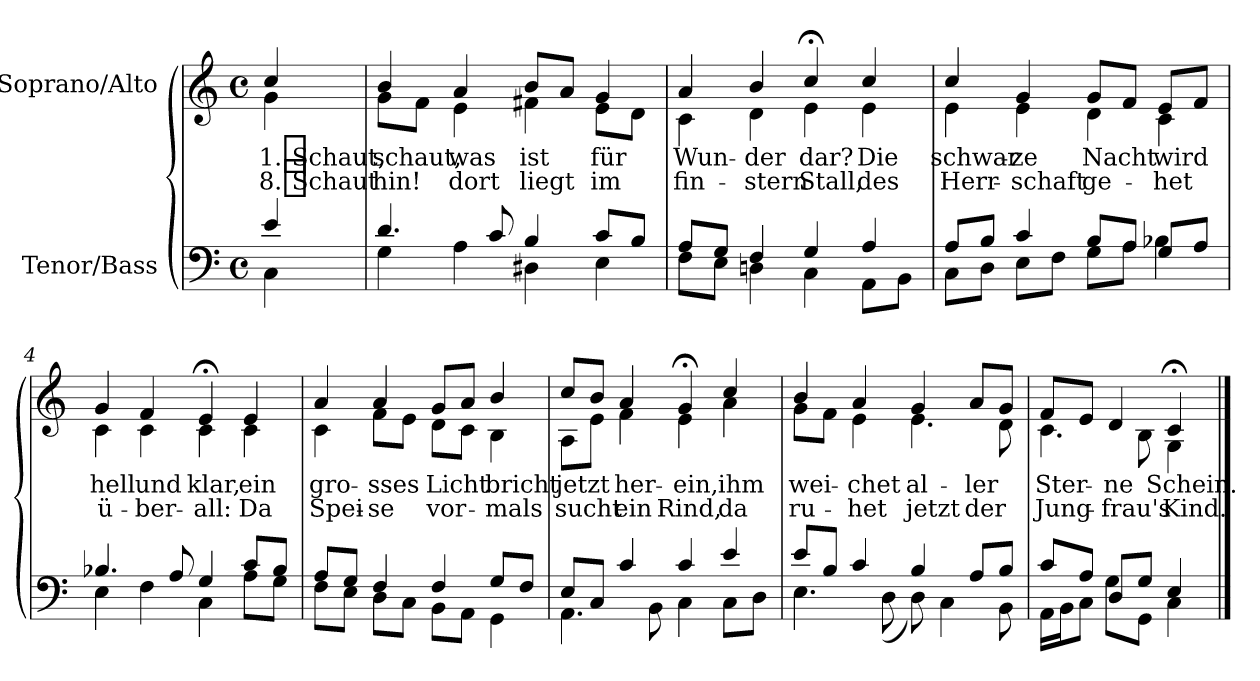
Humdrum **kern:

**kern	**kern	**text	**text
*part2	*part1	*part1	*part1
*staff2	*staff1	*staff1	*staff1
*I"Tenor/Bass	*I"Soprano/Alto	*	*
*clefF4	*clefG2	*	*
*k[]	*k[]	*	*
*M4/4	*M4/4	*	*
*met(c)	*met(c)	*	*
=	=	=	=
*^	*	*	*
!	!	!	!LO:LY:b	!LO:LY:b
*	*	*^	*	*
4e/	4C\	4cc/	4g\	1. Schaut,	8. Schaut
=1	=1	=1	=1	=1	=1
!	!	!	!	!LO:LY:b	!LO:LY:b
4.d/	4G\	4b/	8g\L	schaut,	hin!
.	.	.	8f\J	.	.
!	!	!	!	!LO:LY:b	!LO:LY:b
.	4A\	4a/	4e\	was	dort
8c/	.	.	.	.	.
!	!	!	!	!LO:LY:b	!LO:LY:b
4B/	4D#X\	8b/L	4f#X\	ist	liegt
.	.	8a/J	.	.	.
!	!	!	!	!LO:LY:b	!LO:LY:b
8c/L	4E\	4g/	8e\L	für	im
8B/J	.	.	8d\J	.	.
=2	=2	=2	=2	=2	=2
!	!	!	!	!LO:LY:b	!LO:LY:b
8A/L	8F\L	4a/	4c\	Wun-	fin-
8G/J	8E\J	.	.	.	.
!	!	!	!	!LO:LY:b	!LO:LY:b
4F/	4Dn\	4b/	4d\	-der	-stern
!	!	!	!	!LO:LY:b	!LO:LY:b
4G/	4C\	4cc;</	4e\	dar?	Stall,
!	!	!	!	!LO:LY:b	!LO:LY:b
4A/	8AA\L	4cc/	4e\	Die	des
.	8BB\J	.	.	.	.
=3	=3	=3	=3	=3	=3
!	!	!	!	!LO:LY:b	!LO:LY:b
8A/L	8C\L	4cc/	4e\	schwar-	Herr-
8B/J	8D\J	.	.	.	.
!	!	!	!	!LO:LY:b	!LO:LY:b
4c/	8E\L	4g/	4e\	-ze	-schaft
.	8F\J	.	.	.	.
!	!	!	!	!LO:LY:b	!LO:LY:b
8B/L	8G\L	8g/L	4d\	Nacht	ge-
8A/J	8A\J	8f/J	.	.	.
!	!	!	!	!LO:LY:b	!LO:LY:b
8G/L	4B-X\	8e/L	4c\	wird	-het
8A/J	.	8f/J	.	.	.
=4	=4	=4	=4	=4	=4
!	!	!	!	!LO:LY:b	!LO:LY:b
4.B-X/	4E\	4g/	4c\	hell	ü-
!	!	!	!	!LO:LY:b	!LO:LY:b
.	4F\	4f/	4c\	und	-ber-
8A/	.	.	.	.	.
!	!	!	!	!LO:LY:b	!LO:LY:b
4G/	4C\	4e;</	4c\	klar,	-all:
!	!	!	!	!LO:LY:b	!LO:LY:b
8c/L	8A\L	4e/	4c\	ein	Da
8B-/J	8G\J	.	.	.	.
!!LO:LB:g=z	!!
=5	=5	=5	=5	=5	=5
!	!	!	!	!LO:LY:b	!LO:LY:b
8A/L	8F\L	4a/	4c\	gro-	Spei-
8G/J	8E\J	.	.	.	.
!	!	!	!	!LO:LY:b	!LO:LY:b
4F/	8D\L	4a/	8f\L	-sses	-se
.	8C\J	.	8e\J	.	.
!	!	!	!	!LO:LY:b	!LO:LY:b
4F/	8BB\L	8g/L	8d\L	Licht	vor-
.	8AA\J	8a/J	8c\J	.	.
!	!	!	!	!LO:LY:b	!LO:LY:b
8G/L	4GG\	4b/	4B\	bricht	-mals
8F/J	.	.	.	.	.
=6	=6	=6	=6	=6	=6
!	!	!	!	!LO:LY:b	!LO:LY:b
8E/L	4.AA\	8cc/L	8A\L	jetzt	sucht
8C/J	.	8b/J	8e\J	.	.
!	!	!	!	!LO:LY:b	!LO:LY:b
4c/	.	4a/	4f\	her-	ein
.	8BB\	.	.	.	.
!	!	!	!	!LO:LY:b	!LO:LY:b
4c/	4C\	4g;</	4e\	-ein,	Rind,
!	!	!	!	!LO:LY:b	!LO:LY:b
4e/	8C\L	4cc/	4a\	ihm	da
.	8D\J	.	.	.	.
=7	=7	=7	=7	=7	=7
!	!	!	!	!LO:LY:b	!LO:LY:b
8e/L	4.E\	4b/	8g\L	wei-	ru-
8B/J	.	.	8f\J	.	.
!	!	!	!	!LO:LY:b	!LO:LY:b
4c/	.	4a/	4e\	-chet	-het
.	(8D\	.	.	.	.
!	!	!	!	!LO:LY:b	!LO:LY:b
4B/	8D\)	4g/	4.e\	al-	jetzt
.	4C\	.	.	.	.
!	!	!	!	!LO:LY:b	!LO:LY:b
8A/L	.	8a/L	.	-ler	der
8B/J	8BB\	8g/J	8d\	.	.
=8	=8	=8	=8	=8	=8
!	!	!	!	!LO:LY:b	!LO:LY:b
8c/L	16AA\LL	8f/L	4.c\	Ster-	Jung-
.	16BB\J	.	.	.	.
8A/J	8C\J	8e/J	.	.	.
!	!	!	!	!LO:LY:b	!LO:LY:b
8D/L	8G\L	4d/	.	-ne	-frau's
8G/J	8GG\J	.	8B\	.	.
!	!	!	!	!LO:LY:b	!LO:LY:b
4E/	4C\	4c;</	4G\	Schein.	Kind.
*v	*v	*	*	*	*
*	*v	*v	*	*
==	==	==	==
*-	*-	*-	*-
